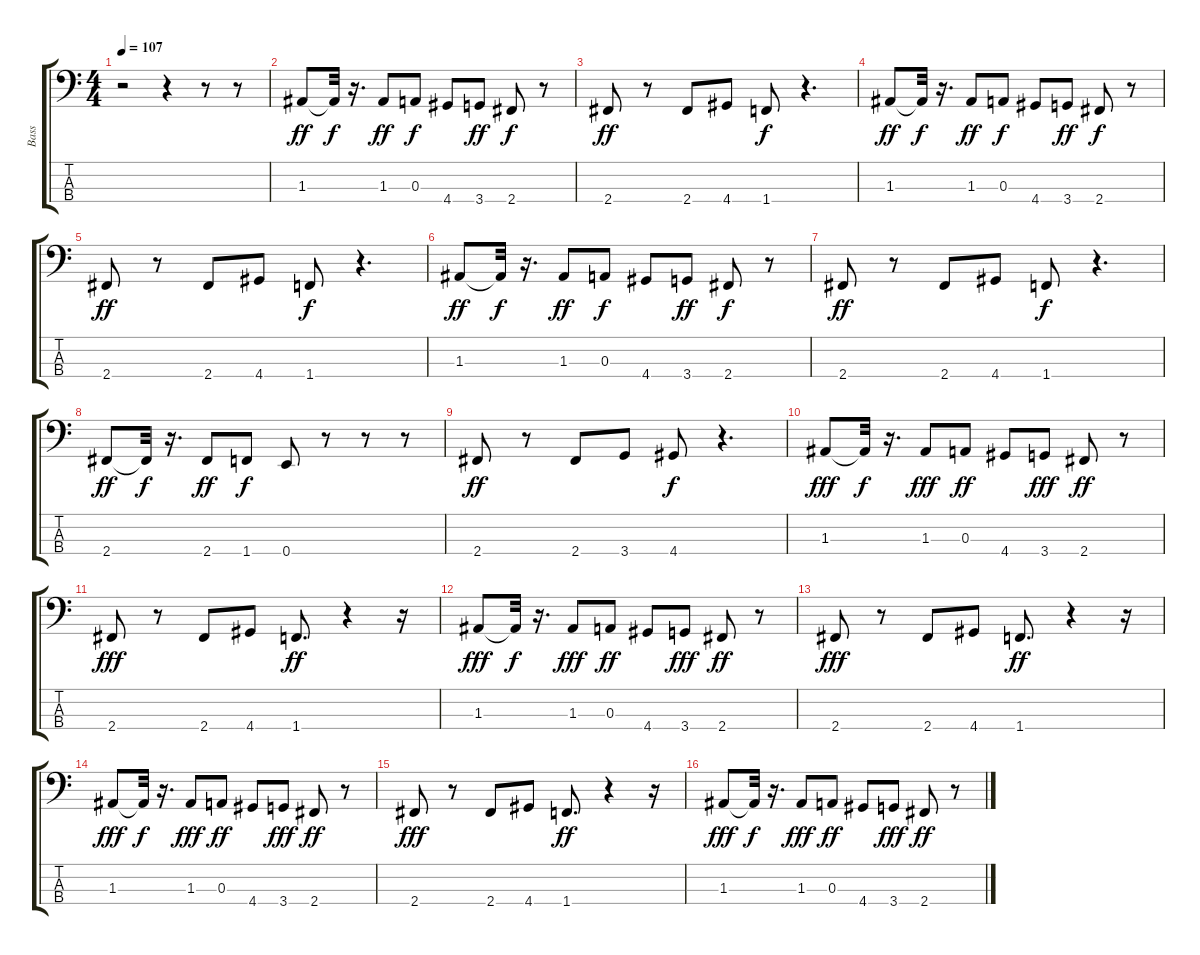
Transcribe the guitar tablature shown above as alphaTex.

\track ("Bass" "Bass") {instrument synthbass1}
\staff {score tabs}
\tuning (G2 D2 A1 E1) {hide}
\ts (4 4)
\tempo 107
\clef f4
\ks c
r.2{dy ff} r.4 r.8 r.8 |
1.3.8 1.3{t}.32{dy f} r.16{d} 1.3.8{dy ff} 0.3.8{dy f} 4.4.8 3.4.8{dy ff} 2.4.8{dy f} r.8 |
2.4.8{dy ff} r.8 2.4.8 4.4.8 1.4.8{dy f} r.4{d} |
1.3.8{dy ff} 1.3{t}.32{dy f} r.16{d} 1.3.8{dy ff} 0.3.8{dy f} 4.4.8 3.4.8{dy ff} 2.4.8{dy f} r.8 |
2.4.8{dy ff} r.8 2.4.8 4.4.8 1.4.8{dy f} r.4{d} |
1.3.8{dy ff} 1.3{t}.32{dy f} r.16{d} 1.3.8{dy ff} 0.3.8{dy f} 4.4.8 3.4.8{dy ff} 2.4.8{dy f} r.8 |
2.4.8{dy ff} r.8 2.4.8 4.4.8 1.4.8{dy f} r.4{d} |
2.4.8{dy ff} 2.4{t}.32{dy f} r.16{d} 2.4.8{dy ff} 1.4.8{dy f} 0.4.8 r.8 r.8 r.8 |
2.4.8{dy ff} r.8 2.4.8 3.4.8 4.4.8{dy f} r.4{d} |
1.3.8{dy fff} 1.3{t}.32{dy f} r.16{d} 1.3.8{dy fff} 0.3.8{dy ff} 4.4.8 3.4.8{dy fff} 2.4.8{dy ff} r.8 |
2.4.8{dy fff} r.8 2.4.8 4.4.8 1.4.8{d dy ff} r.4 r.16 |
1.3.8{dy fff} 1.3{t}.32{dy f} r.16{d} 1.3.8{dy fff} 0.3.8{dy ff} 4.4.8 3.4.8{dy fff} 2.4.8{dy ff} r.8 |
2.4.8{dy fff} r.8 2.4.8 4.4.8 1.4.8{d dy ff} r.4 r.16 |
1.3.8{dy fff} 1.3{t}.32{dy f} r.16{d} 1.3.8{dy fff} 0.3.8{dy ff} 4.4.8 3.4.8{dy fff} 2.4.8{dy ff} r.8 |
2.4.8{dy fff} r.8 2.4.8 4.4.8 1.4.8{d dy ff} r.4 r.16 |
1.3.8{dy fff} 1.3{t}.32{dy f} r.16{d} 1.3.8{dy fff} 0.3.8{dy ff} 4.4.8 3.4.8{dy fff} 2.4.8{dy ff} r.8
